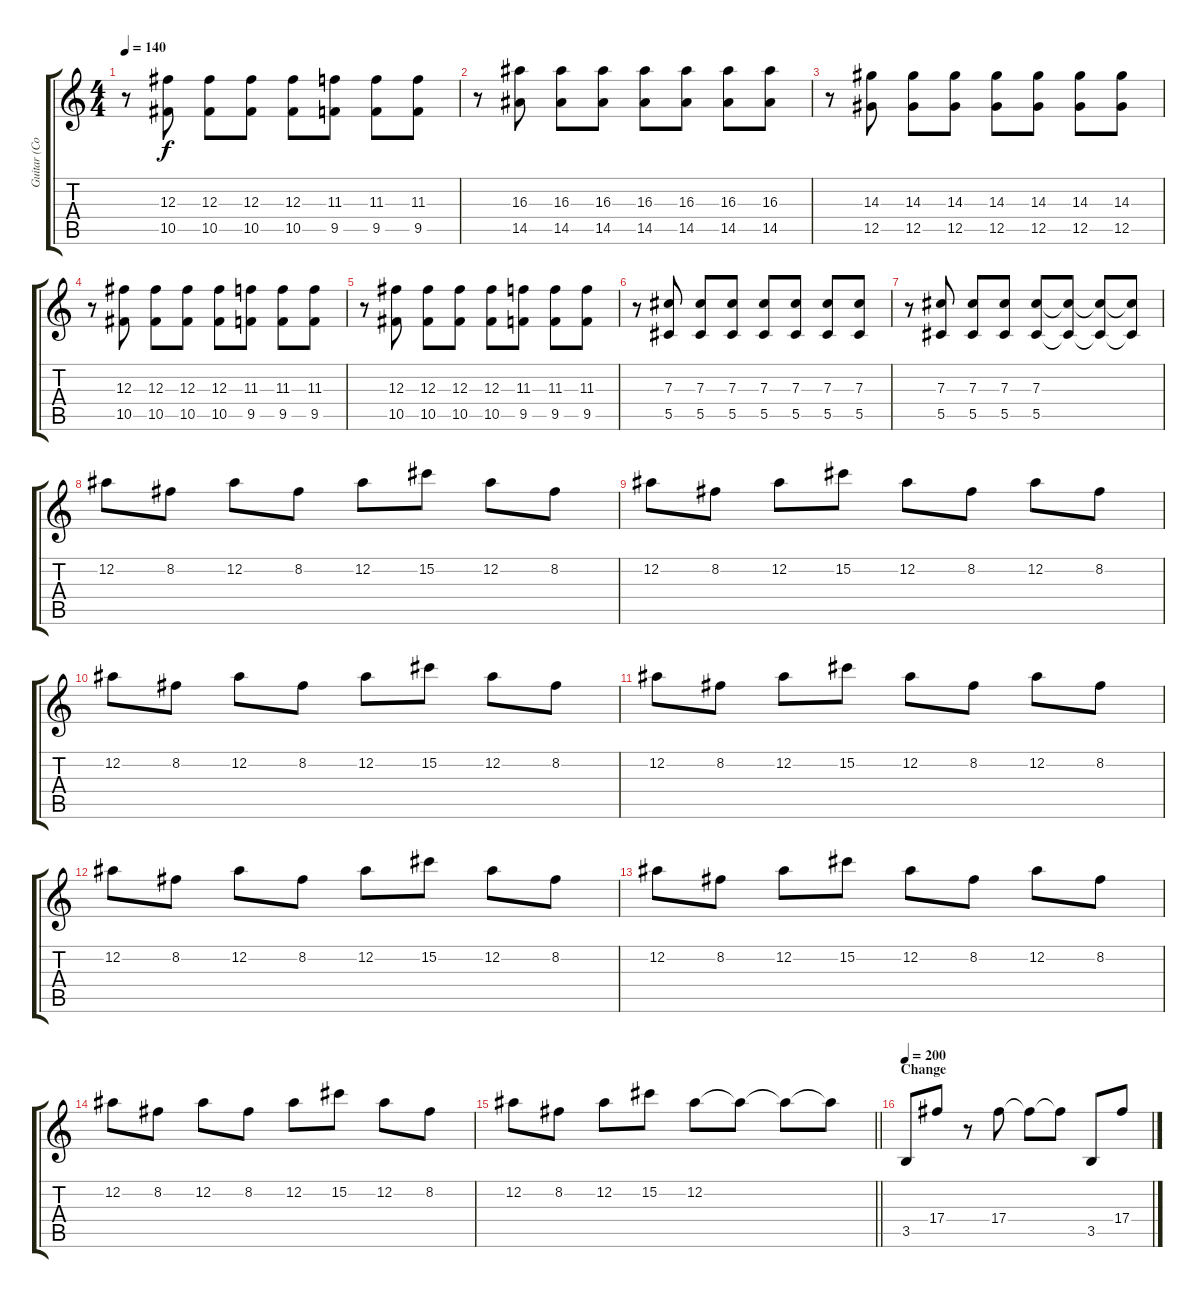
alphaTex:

\track ("Guitar (Corry)" "Guitar (Co") {instrument distortionguitar}
\staff {score tabs}
\tuning (Eb4 Bb3 Gb3 Db3 Ab2 Db2) {hide}
\ts (4 4)
\tempo 140
\clef g2
\ks c
r.8{dy f} (12.3 10.5).8 (12.3 10.5).8 (12.3 10.5).8 (12.3 10.5).8 (11.3 9.5).8 (11.3 9.5).8 (11.3 9.5).8 |
r.8 (16.3 14.5).8 (16.3 14.5).8 (16.3 14.5).8 (16.3 14.5).8 (16.3 14.5).8 (16.3 14.5).8 (16.3 14.5).8 |
r.8 (14.3 12.5).8 (14.3 12.5).8 (14.3 12.5).8 (14.3 12.5).8 (14.3 12.5).8 (14.3 12.5).8 (14.3 12.5).8 |
r.8 (12.3 10.5).8 (12.3 10.5).8 (12.3 10.5).8 (12.3 10.5).8 (11.3 9.5).8 (11.3 9.5).8 (11.3 9.5).8 |
r.8 (12.3 10.5).8 (12.3 10.5).8 (12.3 10.5).8 (12.3 10.5).8 (11.3 9.5).8 (11.3 9.5).8 (11.3 9.5).8 |
r.8 (7.3 5.5).8 (7.3 5.5).8 (7.3 5.5).8 (7.3 5.5).8 (7.3 5.5).8 (7.3 5.5).8 (7.3 5.5).8 |
r.8 (7.3 5.5).8 (7.3 5.5).8 (7.3 5.5).8 (7.3 5.5).8 (7.3{t} 5.5{t}).8 (7.3{t} 5.5{t}).8 (7.3{t} 5.5{t}).8 |
12.2.8 8.2.8 12.2.8 8.2.8 12.2.8 15.2.8 12.2.8 8.2.8 |
12.2.8 8.2.8 12.2.8 15.2.8 12.2.8 8.2.8 12.2.8 8.2.8 |
12.2.8 8.2.8 12.2.8 8.2.8 12.2.8 15.2.8 12.2.8 8.2.8 |
12.2.8 8.2.8 12.2.8 15.2.8 12.2.8 8.2.8 12.2.8 8.2.8 |
12.2.8 8.2.8 12.2.8 8.2.8 12.2.8 15.2.8 12.2.8 8.2.8 |
12.2.8 8.2.8 12.2.8 15.2.8 12.2.8 8.2.8 12.2.8 8.2.8 |
12.2.8 8.2.8 12.2.8 8.2.8 12.2.8 15.2.8 12.2.8 8.2.8 |
\barLineRight lightlight
12.2.8 8.2.8 12.2.8 15.2.8 12.2.8 12.2{t}.8 12.2{t}.8 12.2{t}.8 |
\section ("" "Change")
\tempo 200
3.5.8 17.4.8 r.8 17.4.8 17.4{t}.8 17.4{t}.8 3.5.8 17.4.8
